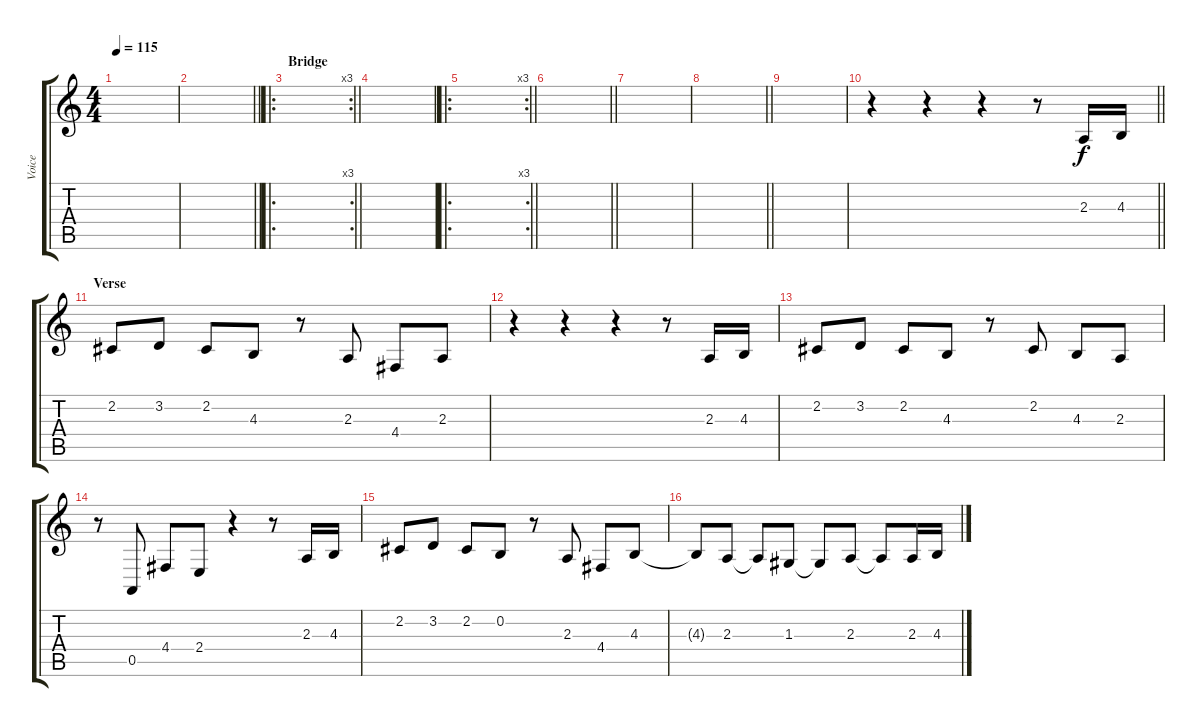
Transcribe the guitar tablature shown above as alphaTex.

\track ("Voice" "Voice") {instrument lead1square}
\staff {score tabs}
\tuning (E4 B3 G3 D3 A2 E2) {hide}
\ts (4 4)
\tempo 115
\clef g2
\ks c
|
\barLineRight lightlight
|
\ro
\rc 3
\section ("" "Bridge")
\barLineRight lightlight
|
|
\ro
\rc 3
\barLineRight lightlight
|
\barLineRight lightlight
|
|
\barLineRight lightlight
|
|
\barLineRight lightlight
r.4 r.4 r.4 r.8 2.3.16 4.3.16 |
\section ("" "Verse")
2.2.8 3.2.8 2.2.8 4.3.8 r.8 2.3.8 4.4.8 2.3.8 |
r.4 r.4 r.4 r.8 2.3.16 4.3.16 |
2.2.8 3.2.8 2.2.8 4.3.8 r.8 2.2.8 4.3.8 2.3.8 |
r.8 0.5.8 4.4.8 2.4.8 r.4 r.8 2.3.16 4.3.16 |
2.2.8 3.2.8 2.2.8 0.2.8 r.8 2.3.8 4.4.8 4.3.8 |
4.3{t}.8 2.3.8 2.3{t}.8 1.3.8 1.3{t}.8 2.3.8 2.3{t}.8 2.3.16 4.3.16
